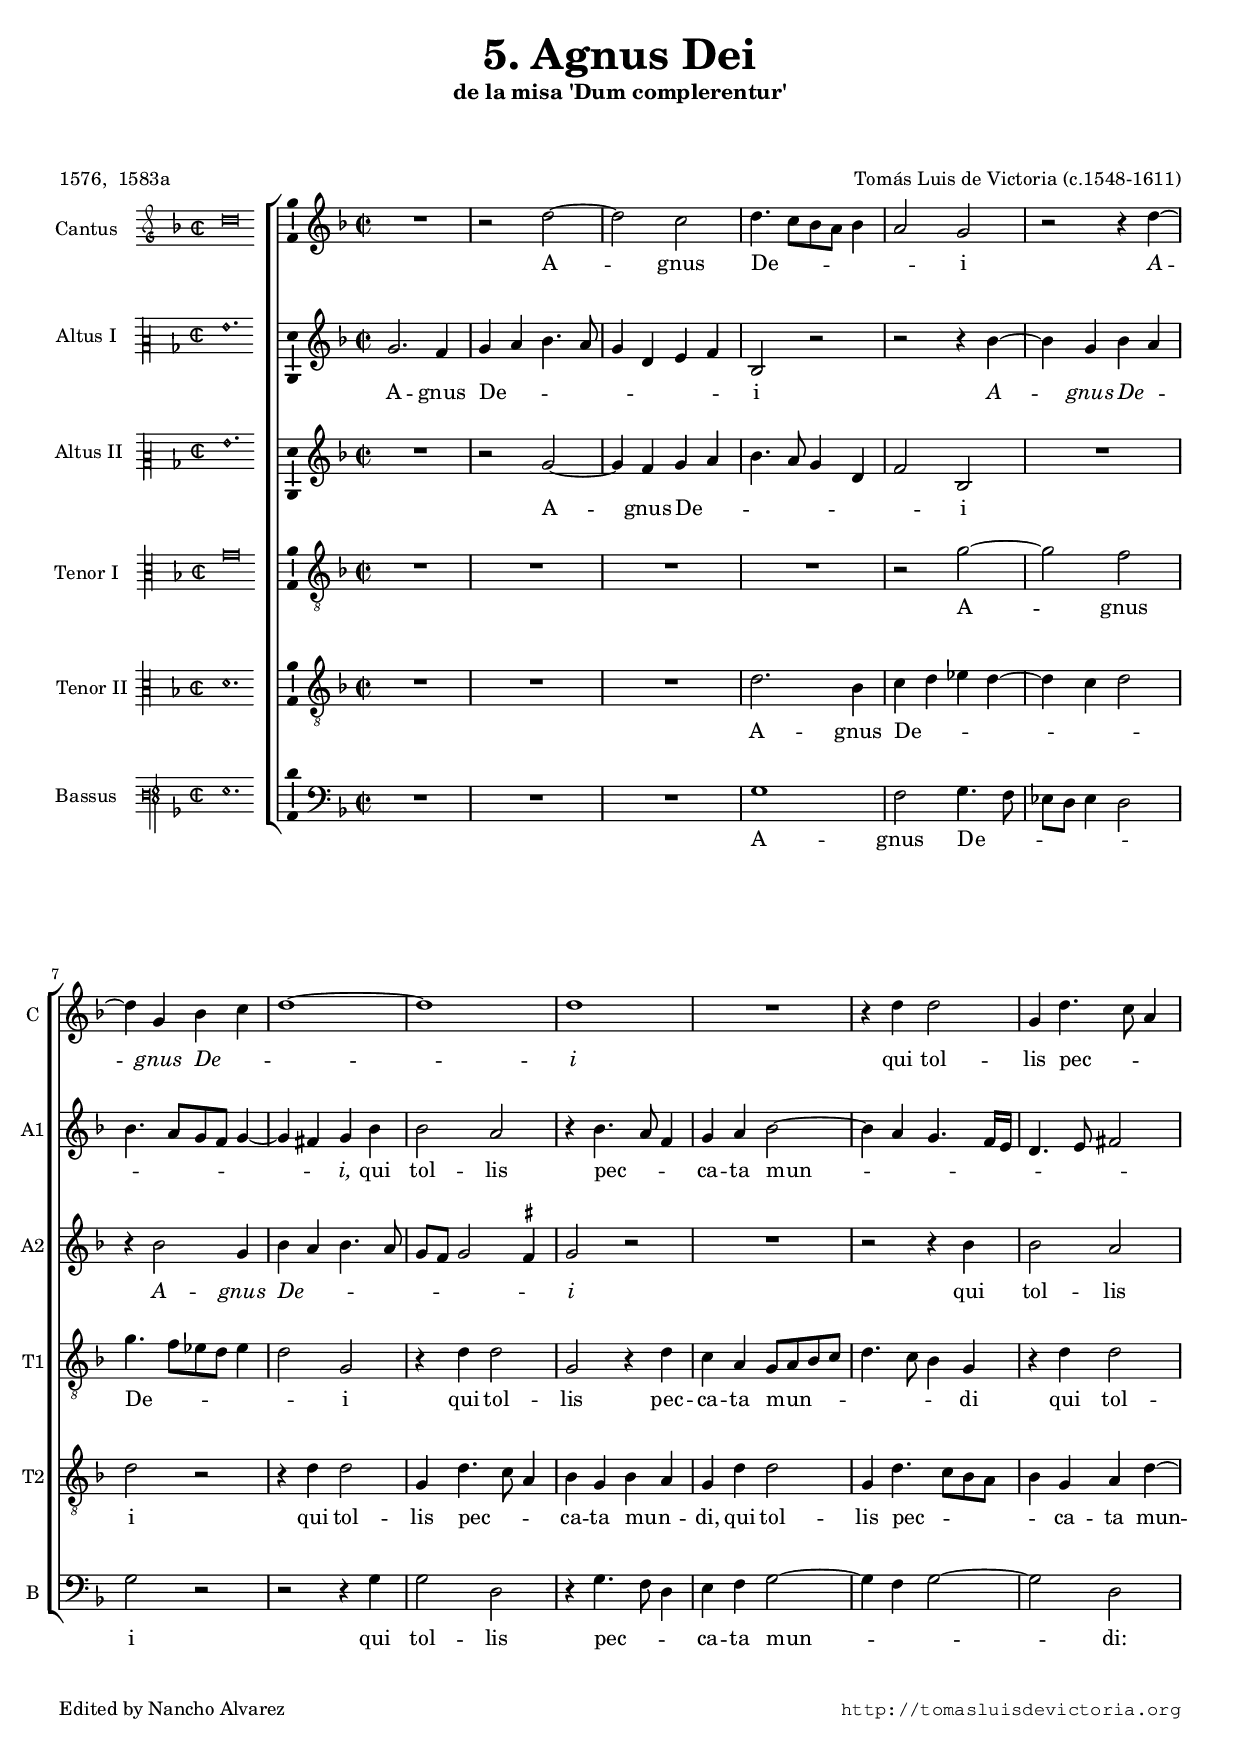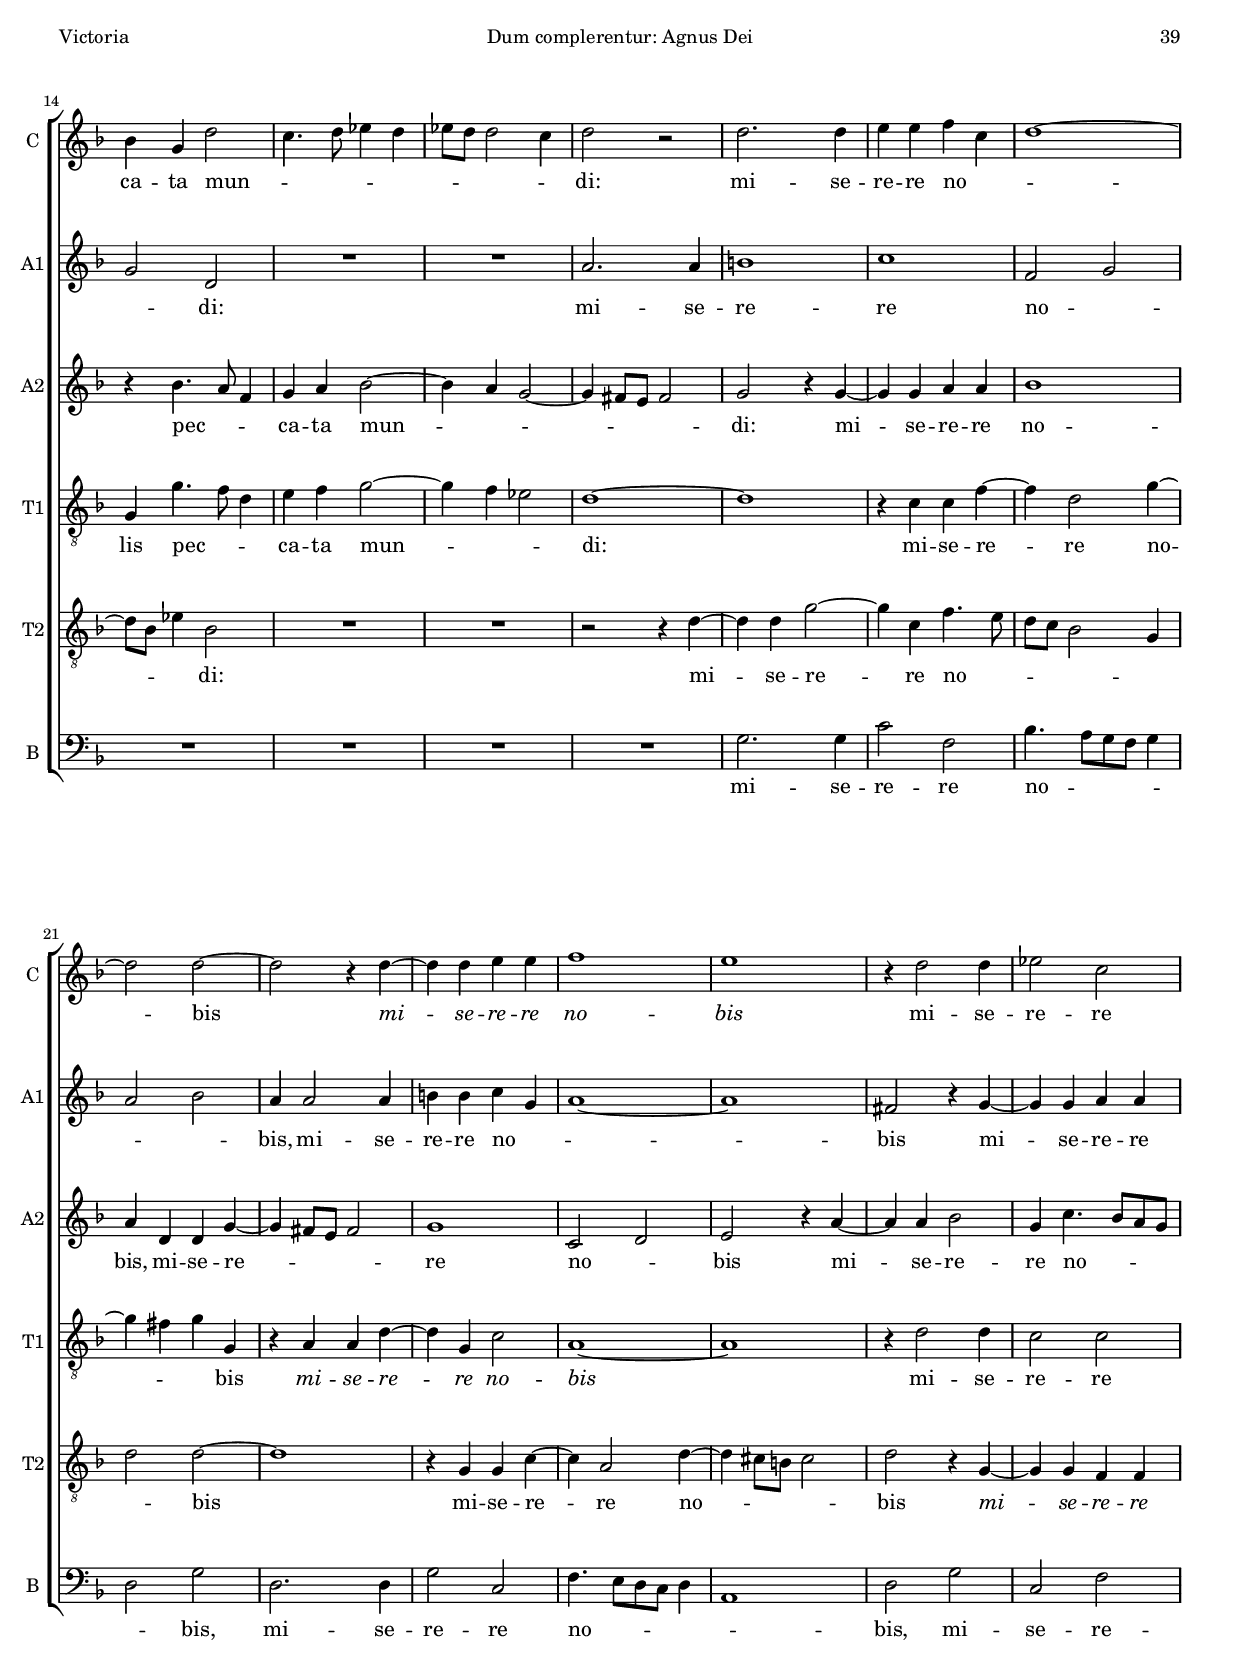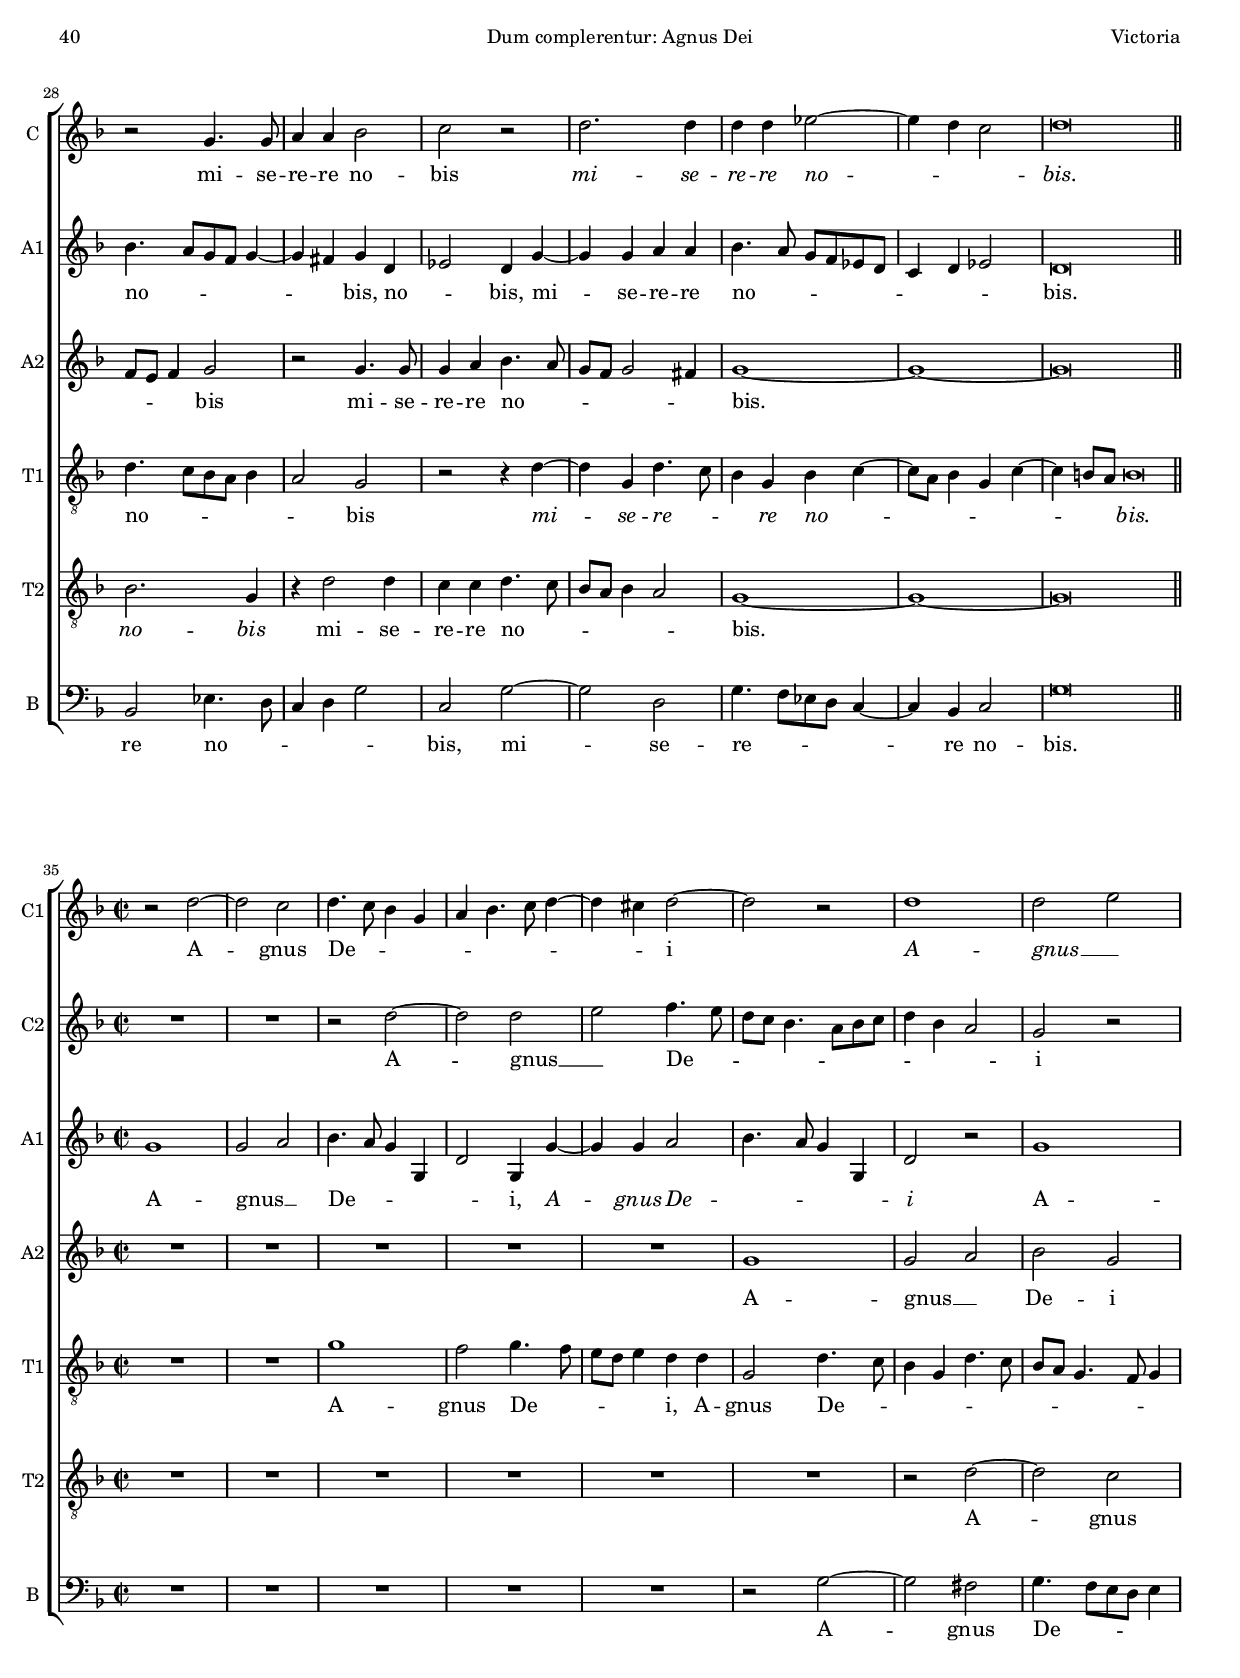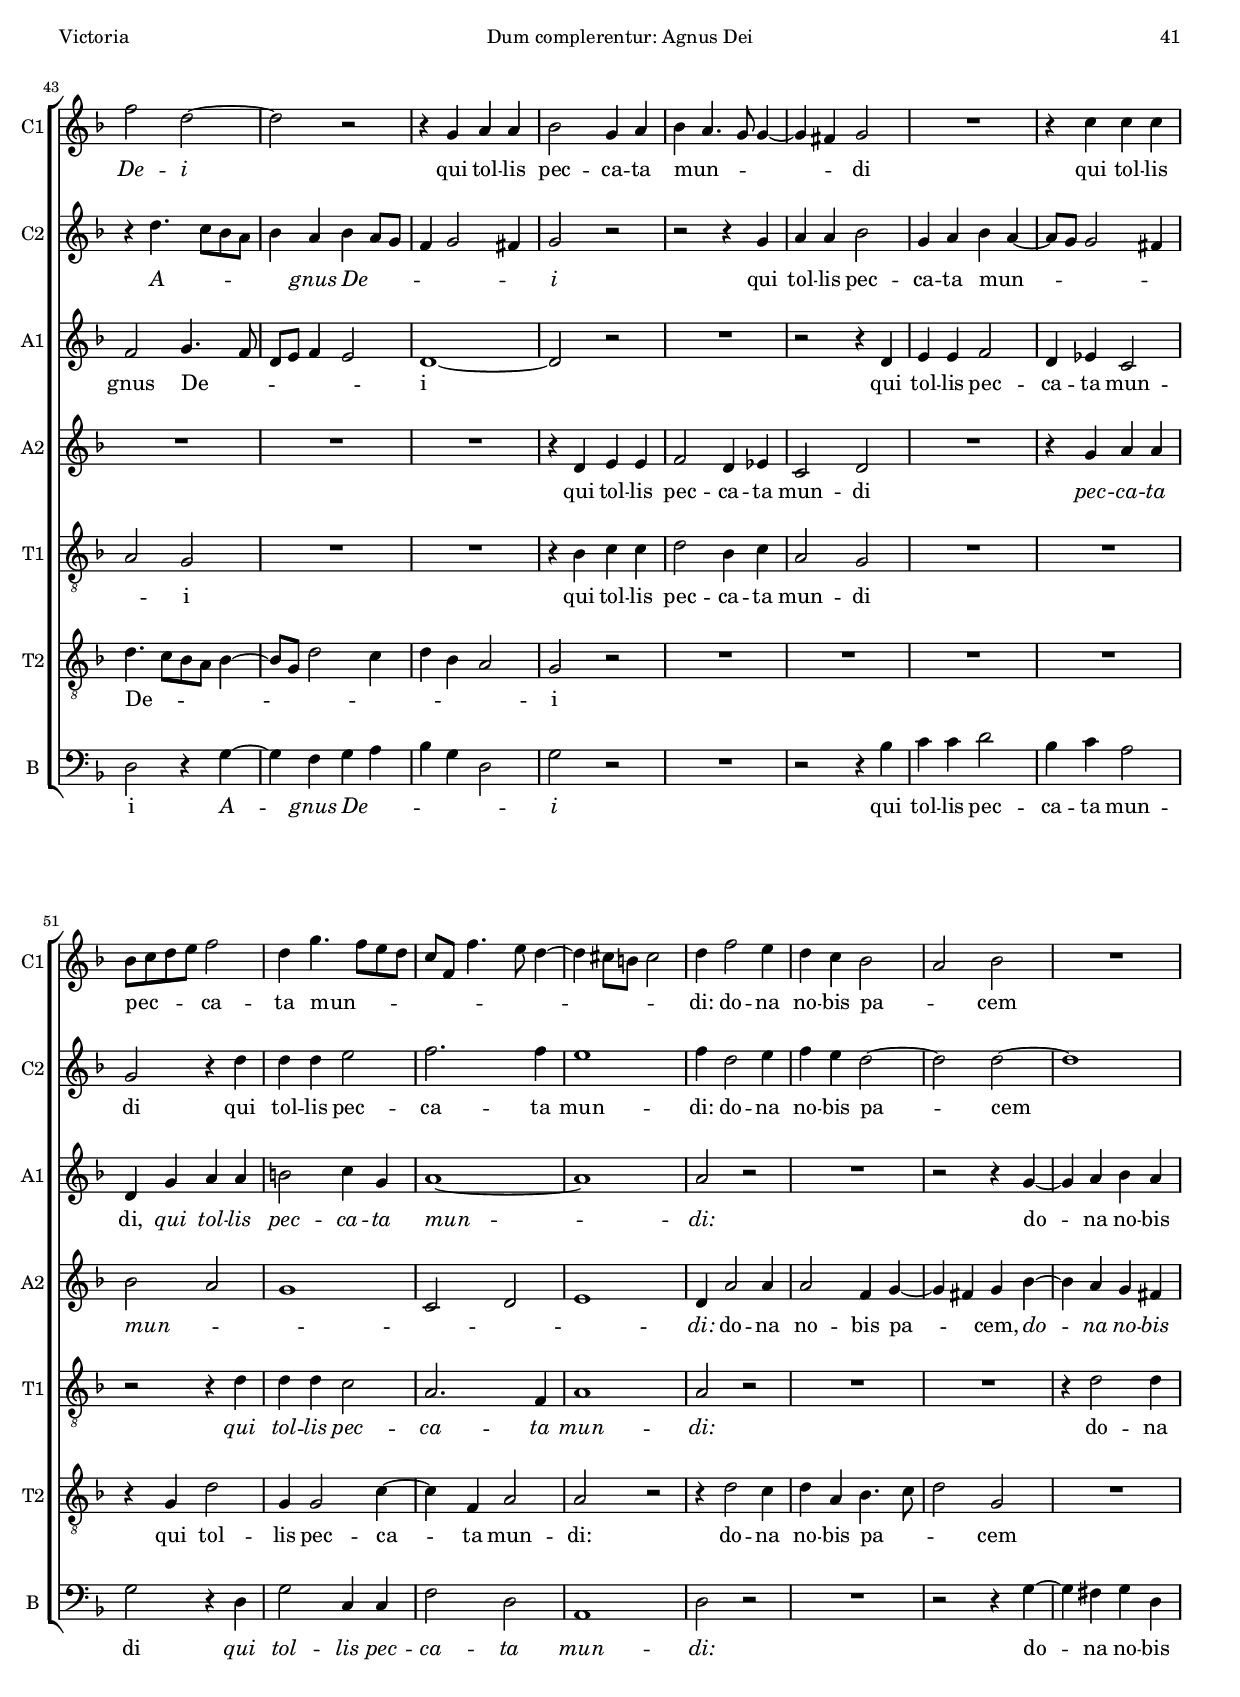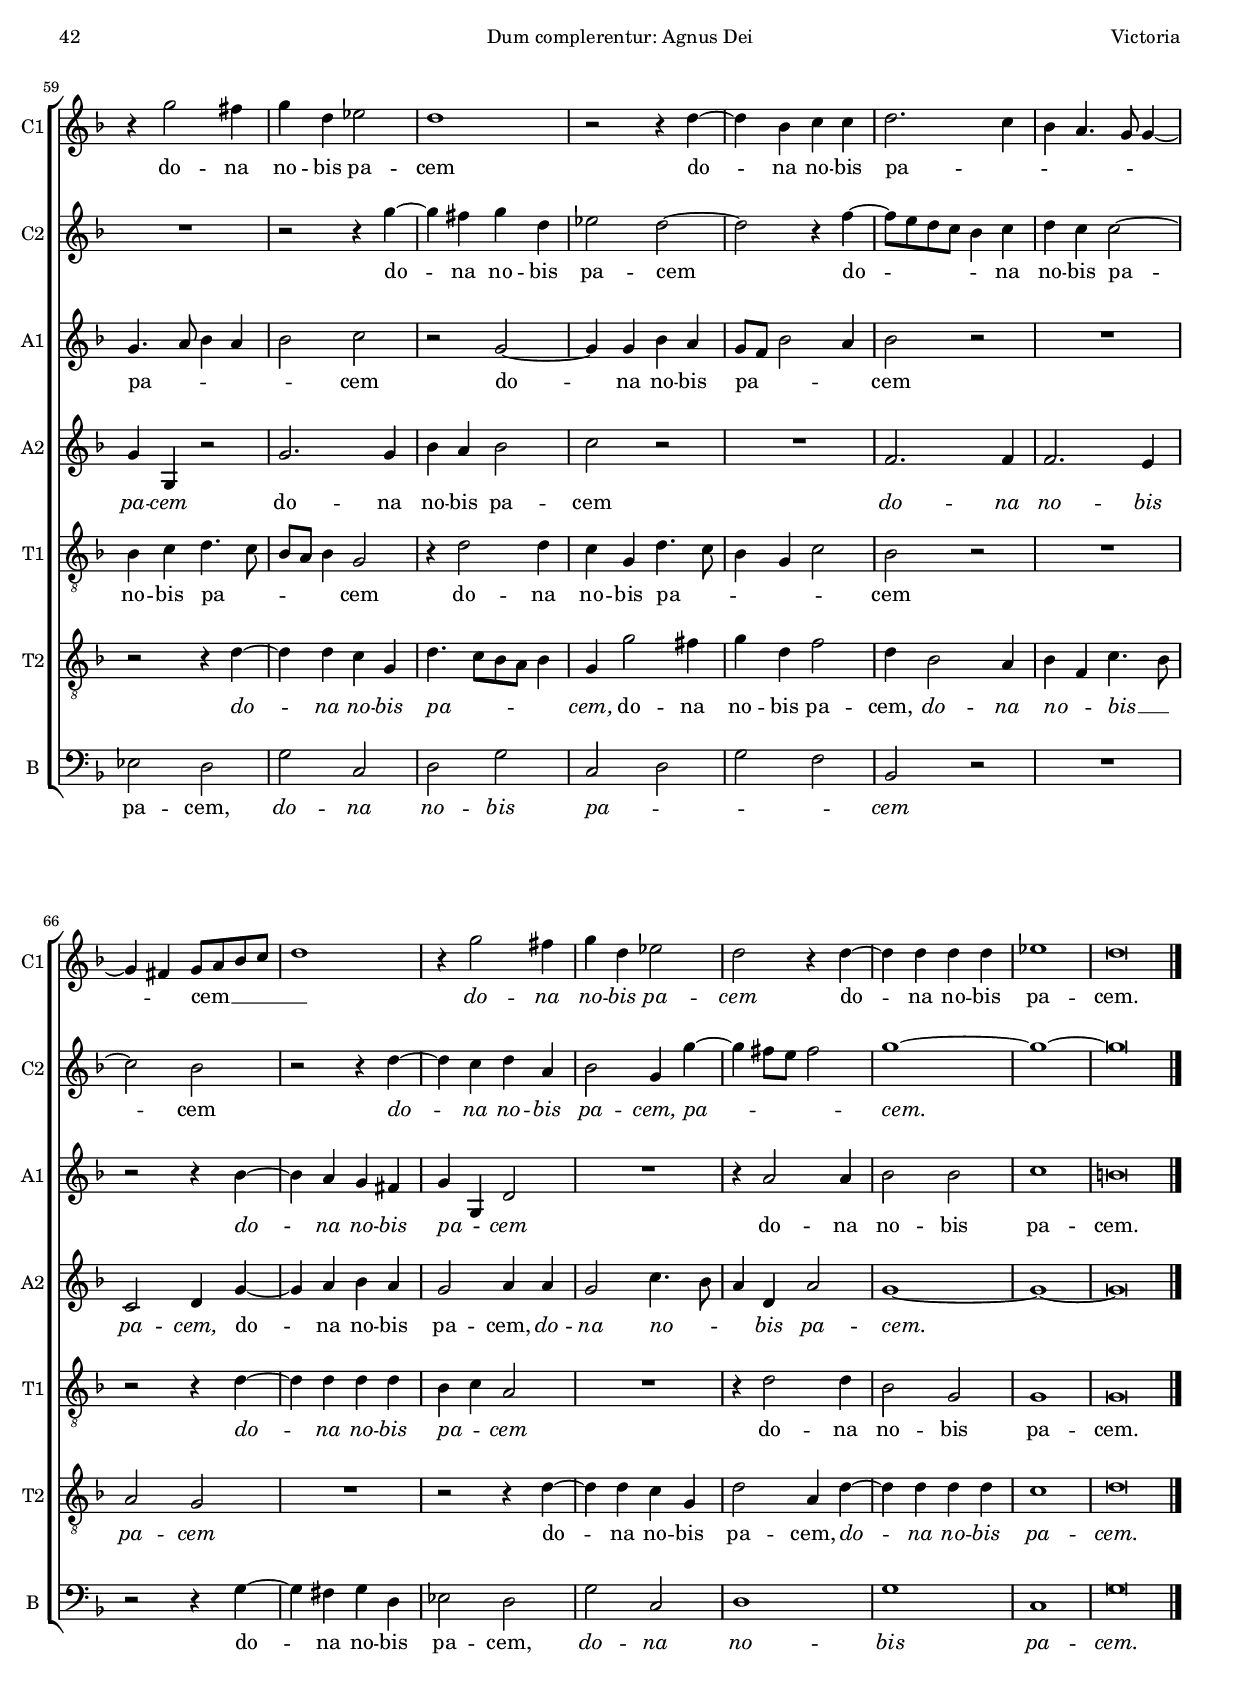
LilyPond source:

\version "2.18.0"

#(set-default-paper-size "a4")
#(set-global-staff-size 16.5)
#(ly:set-option 'point-and-click #f)
%mobile -s12.8 -i2.6 -m7 -gira

ss=\once \set suggestAccidentals = ##t
cresc=\markup{\italic "cresc."}
dim=\markup{\italic "dim."}
rit=\markup{\italic "rit."}
italicas=\override LyricText.font-shape = #'italic
rectas=\override LyricText.font-shape = #'upright
incipitwidth=20
mtempo={\tempo 4 = 100}
mtempob={\tempo 4 = 50}
mt=#(define-music-function (parser location offset) (number?) ; move lyric text
      #{ \once \override LyricText.X-offset = -$offset #})

htitle="Dum complerentur: Agnus Dei"
hcomposer="Victoria"

\header {
	title=\markup{\larger \larger \larger "5. Agnus Dei" }
	subtitle="de la misa 'Dum complerentur'"
	subsubtitle=\markup{\null \vspace #2 }
	composer="Tomás Luis de Victoria (c.1548-1611)"
        pdfauthor=\composer
	poet="1576,  1583a"
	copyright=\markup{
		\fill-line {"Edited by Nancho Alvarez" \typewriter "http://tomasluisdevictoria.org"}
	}
	%tagline=""
}


global={
  	\override Score.TimeSignature.break-visibility = #end-of-line-invisible
        \key f \major \time 2/2 \skip 1*34 \bar "||" \break
	\time 2/2
	\skip 1*39 \bar "|."
}

cantus={
	R1*4/4 |
	r2 d'' ~ |
	d'' c'' |
	d''4.  c''8[ bes' a'] bes'4 |
%5
	a'2 g' |
	r r4 d'' ~ |
	d'' g' bes' c'' |
	d''1 ~ |
	d'' |
%10
	d'' |
	R1*4/4 |
	r4 d'' d''2 |
	g'4 d''4. c''8 a'4 |
	bes' g' d''2 |
%15
	c''4. d''8 ees''4 d'' |
	ees''8 d'' d''2 c''4 |
	d''2 r |
	d''2. d''4 |
	e'' e'' f'' c'' |
%20
	d''1 ~ |
	d''2 d'' ~ |
	d'' r4 d'' ~ |
	d'' d'' e'' e'' |
	f''1 |
%25
	e'' |
	r4 d''2 d''4 |
	ees''2 c'' |
	r g'4. g'8 |
	a'4 a' bes'2 |
%30
	c'' r |
	d''2. d''4 |
	d'' d'' ees''2 ~ |
	ees''4 d'' c''2 |
	d''\breve*1/2
%35
	\set Staff.shortInstrumentName="C1"
	r2 d'' ~ |
	d'' c'' |
	d''4. c''8 bes'4 g' |
	a' bes'4. c''8 d''4 ~ |
	d'' cis'' d''2 ~ |
%40
	d'' r |
	d''1 |
	d''2 e'' |
	f'' d'' ~ |
	d'' r |
%45
	r4 g' a' a' |
	bes'2 g'4 a' |
	bes' a'4. g'8 g'4 ~ |
	g' fis' g'2 |
	R1*4/4 |
%50
	r4 c'' c'' c'' |
	bes'8 c'' d'' e'' f''2 |
	d''4 g''4. f''8 e'' d'' |
	c'' f' f''4. e''8 d''4 ~ |
	d'' cis''8 b' cis''2 |
%55
	d''4 f''2 e''4 |
	d'' c'' bes'2 |
	a' bes' |
	R1*4/4 |
	r4 g''2 fis''4 |
%60
	g'' d'' ees''2 |
	d''1 |
	r2 r4 d'' ~ |
	d'' bes' c'' c'' |
	d''2. c''4 |
%65
	bes' a'4. g'8 g'4 ~ |
	g' fis' g'8 a' bes' c'' |
	d''1 |
	r4 g''2 fis''4 |
	g'' d'' ees''2 |
%70
	d'' r4 d'' ~ |
	d'' d'' d'' d'' |
	ees''1 |
	d''\breve*1/2
}

cantusdos={
	R1*4/4 |
	R1*4/4 |
	R1*4/4 |
	R1*4/4 |
%5
	R1*4/4 |
	R1*4/4 |
	R1*4/4 |
	R1*4/4 |
	R1*4/4 |
%10
	R1*4/4 |
	R1*4/4 |
	R1*4/4 |
	R1*4/4 |
	R1*4/4 |
%15
	R1*4/4 |
	R1*4/4 |
	R1*4/4 |
	R1*4/4 |
	R1*4/4 |
%20
	R1*4/4 |
	R1*4/4 |
	R1*4/4 |
	R1*4/4 |
	R1*4/4 |
%25
	R1*4/4 |
	R1*4/4 |
	R1*4/4 |
	R1*4/4 |
	R1*4/4 |
%30
	R1*4/4 |
	R1*4/4 |
	R1*4/4 |
	R1*4/4 |
	R1*4/4 |
%35
	R1*4/4 |
	R1*4/4 |
	r2 d'' ~ |
	d'' d'' |
	e'' f''4. e''8 |
%40
	d'' c'' bes'4. a'8 bes' c'' |
	d''4 bes' a'2 |
	g' r |
	r4 d''4. c''8 bes' a' |
	bes'4 a' bes' a'8 g' |
%45
	f'4 g'2 fis'4 |
	g'2 r |
	r r4 g' |
	a' a' bes'2 |
	g'4 a' bes' a' ~ |
%50
	a'8 g' g'2 fis'4 |
	g'2 r4 d'' |
	d'' d'' e''2 |
	f''2. f''4 |
	e''1 |
%55
	f''4 d''2 e''4 |
	f'' e'' d''2 ~ |
	d'' d'' ~ |
	d''1 |
	R1*4/4 |
%60
	r2 r4 g'' ~ |
	g'' fis'' g'' d'' |
	ees''2 d'' ~ |
	d'' r4 f'' ~ |
	f''8 e'' d'' c'' bes'4 c'' |
%65
	d'' c'' c''2 ~ |
	c'' bes' |
	r r4 d'' ~ |
	d'' c'' d'' a' |
	bes'2 g'4 g'' ~ |
%70
	g'' fis''8 e'' fis''2 |
	g''1 ~ |
	g'' ~ |
	g''\breve*1/2
}

altus={
	g'2. f'4 |
	g' a' bes'4. a'8 |
	g'4 d' e' f' |
	bes2 r |
%5
	r r4 bes' ~ |
	bes' g' bes' a' |
	bes'4.  a'8[ g' f'] g'4 ~ |
	g' fis' g' bes' |
	bes'2 a' |
%10
	r4 bes'4. a'8 f'4 |
	g' a' bes'2 ~ |
	bes'4 a' g'4. f'16 e' |
	d'4. e'8 fis'2 |
	g' d' |
%15
	R1*4/4 |
	R1*4/4 |
	a'2. a'4 |
	b'1 |
	c'' |
%20
	f'2 g' |
	a' bes' |
	a'4 a'2 a'4 |
	b' b' c'' g' |
	a'1 ~ |
%25
	a' |
	fis'2 r4 g' ~ |
	g' g' a' a' |
	bes'4.  a'8[ g' f'] g'4 ~ |
	g' fis' g' d' |
%30
	ees'2 d'4 g' ~ |
	g' g' a' a' |
	bes'4. a'8 g' f' ees' d' |
	c'4 d' ees'2 |
	d'\breve*1/2
%35
	g'1 |
	g'2 a' |
	bes'4. a'8 g'4 g |
	d'2 g4 g' ~ |
	g' g' a'2 |
%40
	bes'4. a'8 g'4 g |
	d'2 r |
	g'1 |
	f'2 g'4. f'8 |
	d' e' f'4 e'2 |
%45
	d'1 ~ |
	d'2 r |
	R1*4/4 |
	r2 r4 d' |
	e' e' f'2 |
%50
	d'4 ees' c'2 |
	d'4 g' a' a' |
	b'2 c''4 g' |
	a'1 ~ |
	a' |
%55
	a'2 r |
	R1*4/4 |
	r2 r4 g' ~ |
	g' a' bes' a' |
	g'4. a'8 bes'4 a' |
%60
	bes'2 c'' |
	r g' ~ |
	g'4 g' bes' a' |
	g'8 f' bes'2 a'4 |
	bes'2 r |
%65
	R1*4/4 |
	r2 r4 bes' ~ |
	bes' a' g' fis' |
	g' g d'2 |
	R1*4/4 |
%70
	r4 a'2 a'4 |
	bes'2 bes' |
	c''1 |
	b'\breve*1/2
}

altusdos={
	R1*4/4 |
	r2 g' ~ |
	g'4 f' g' a' |
	bes'4. a'8 g'4 d' |
%5
	f'2 bes |
	R1*4/4 |
	r4 bes'2 g'4 |
	bes' a' bes'4. a'8 |
	g' f' g'2 \ss fis'4 |
%10
	g'2 r |
	R1*4/4 |
	r2 r4 bes' |
	bes'2 a' |
	r4 bes'4. a'8 f'4 |
%15
	g' a' bes'2 ~ |
	bes'4 a' g'2 ~ |
	g'4 fis'8 e' fis'2 |
	g' r4 g' ~ |
	g' g' a' a' |
%20
	bes'1 |
	a'4 d' d' g' ~ |
	g' fis'8 e' fis'2 |
	g'1 |
	c'2 d' |
%25
	e' r4 a' ~ |
	a' a' bes'2 |
	g'4 c''4. bes'8 a' g' |
	f' e' f'4 g'2 |
	r g'4. g'8 |
%30
	g'4 a' bes'4. a'8 |
	g' f' g'2 fis'4 |
	g'1 ~ |
	g' ~ |
	g'\breve*1/2
%35
	R1*4/4 |
	R1*4/4 |
	R1*4/4 |
	R1*4/4 |
	R1*4/4 |
%40
	g'1 |
	g'2 a' |
	bes' g' |
	R1*4/4 |
	R1*4/4 |
%45
	R1*4/4 |
	r4 d' e' e' |
	f'2 d'4 ees' |
	c'2 d' |
	R1*4/4 |
%50
	r4 g' a' a' |
	bes'2 a' |
	g'1 |
	c'2 d' |
	e'1 |
%55
	d'4 a'2 a'4 |
	a'2 f'4 g' ~ |
	g' fis' g' bes' ~ |
	bes' a' g' fis' |
	g' g r2 |
%60
	g'2. g'4 |
	bes' a' bes'2 |
	c'' r |
	R1*4/4 |
	f'2. f'4 |
%65
	f'2. e'4 |
	c'2 d'4 g' ~ |
	g' a' bes' a' |
	g'2 a'4 a' |
	g'2 c''4. bes'8 |
%70
	a'4 d' a'2 |
	g'1 ~ |
	g' ~ |
	g'\breve*1/2
}

tenor={
	R1*4/4 |
	R1*4/4 |
	R1*4/4 |
	R1*4/4 |
%5
	r2 g' ~ |
	g' f' |
	g'4.  f'8[ ees' d'] ees'4 |
	d'2 g |
	r4 d' d'2 |
%10
	g r4 d' |
	c' a g8 a bes c' |
	d'4. c'8 bes4 g |
	r d' d'2 |
	g4 g'4. f'8 d'4 |
%15
	e' f' g'2 ~ |
	g'4 f' ees'2 |
	d'1 ~ |
	d' |
	r4 c' c' f' ~ |
%20
	f' d'2 g'4 ~ |
	g' fis' g' g |
	r a a d' ~ |
	d' g c'2 |
	a1 ~ |
%25
	a |
	r4 d'2 d'4 |
	c'2 c' |
	d'4.  c'8[ bes a] bes4 |
	a2 g |
%30
	r r4 d' ~ |
	d' g d'4. c'8 |
	bes4 g bes c' ~ |
	c'8 a bes4 g c' ~ |
	c' b8 a \mtempob b\breve*1/4
	\mtempo
%35
	R1*4/4 |
	R1*4/4 |
	g'1 |
	f'2 g'4. f'8 |
	e' d' e'4 d' d' |
%40
	g2 d'4. c'8 |
	bes4 g d'4. c'8 |
	bes a g4. f8 g4 |
	a2 g |
	R1*4/4 |
%45
	R1*4/4 |
	r4 bes c' c' |
	d'2 bes4 c' |
	a2 g |
	R1*4/4 |
%50
	R1*4/4 |
	r2 r4 d' |
	d' d' c'2 |
	a2. f4 |
	a1 |
%55
	a2 r |
	R1*4/4 |
	R1*4/4 |
	r4 d'2 d'4 |
	bes c' d'4. c'8 |
%60
	bes a bes4 g2 |
	r4 d'2 d'4 |
	c' g d'4. c'8 |
	bes4 g c'2 |
	bes r |
%65
	R1*4/4 |
	r2 r4 d' ~ |
	d' d' d' d' |
	bes c' a2 |
	R1*4/4 |
%70
	r4 d'2 d'4 |
	bes2 g |
	g1 |
	g\breve*1/2
}

tenordos={
	R1*4/4 |
	R1*4/4 |
	R1*4/4 |
	d'2. bes4 |
%5
	c' d' ees' d' ~ |
	d' c' d'2 |
	d' r |
	r4 d' d'2 |
	g4 d'4. c'8 a4 |
%10
	bes g bes a |
	g d' d'2 |
	g4 d'4. c'8 bes a |
	bes4 g a d' ~ |
	d'8 bes ees'4 bes2 |
%15
	R1*4/4 |
	R1*4/4 |
	r2 r4 d' ~ |
	d' d' g'2 ~ |
	g'4 c' f'4. e'8 |
%20
	d' c' bes2 g4 |
	d'2 d' ~ |
	d'1 |
	r4 g g c' ~ |
	c' a2 d'4 ~ |
%25
	d' cis'8 b cis'2 |
	d' r4 g ~ |
	g g f f |
	bes2. g4 |
	r d'2 d'4 |
%30
	c' c' d'4. c'8 |
	bes a bes4 a2 |
	g1 ~ |
	g ~ |
	g\breve*1/2
%35
	R1*4/4 |
	R1*4/4 |
	R1*4/4 |
	R1*4/4 |
	R1*4/4 |
%40
	R1*4/4 |
	r2 d' ~ |
	d' c' |
	d'4.  c'8[ bes a] bes4 ~ |
	bes8 g d'2 c'4 |
%45
	d' bes a2 |
	g r |
	R1*4/4 |
	R1*4/4 |
	R1*4/4 |
%50
	R1*4/4 |
	r4 g d'2 |
	g4 g2 c'4 ~ |
	c' f a2 |
	a r |
%55
	r4 d'2 c'4 |
	d' a bes4. c'8 |
	d'2 g |
	R1*4/4 |
	r2 r4 d' ~ |
%60
	d' d' c' g |
	d'4.  c'8[ bes a] bes4 |
	g g'2 fis'4 |
	g' d' f'2 |
	d'4 bes2 a4 |
%65
	bes f c'4. bes8 |
	a2 g |
	R1*4/4 |
	r2 r4 d' ~ |
	d' d' c' g |
%70
	d'2 a4 d' ~ |
	d' d' d' d' |
	c'1 |
	d'\breve*1/2
}

bassus={
	R1*4/4 |
	R1*4/4 |
	R1*4/4 |
	g1 |
%5
	f2 g4. f8 |
	ees d ees4 d2 |
	g r |
	r r4 g |
	g2 d |
%10
	r4 g4. f8 d4 |
	e f g2 ~ |
	g4 f g2 ~ |
	g d |
	R1*4/4 |
%15
	R1*4/4 |
	R1*4/4 |
	R1*4/4 |
	g2. g4 |
	c'2 f |
%20
	bes4.  a8[ g f] g4 |
	d2 g |
	d2. d4 |
	g2 c |
	f4.  e8[ d c] d4 |
%25
	a,1 |
	d2 g |
	c f |
	bes, ees4. d8 |
	c4 d g2 |
%30
	c g ~ |
	g d |
	g4.  f8[ ees d] c4 ~ |
	c bes, c2 |
	g\breve*1/2
%35
	R1*4/4 |
	R1*4/4 |
	R1*4/4 |
	R1*4/4 |
	R1*4/4 |
%40
	r2 g ~ |
	g fis |
	g4.  f8[ e d] e4 |
	d2 r4 g ~ |
	g f g a |
%45
	bes g d2 |
	g r |
	R1*4/4 |
	r2 r4 bes |
	c' c' d'2 |
%50
	bes4 c' a2 |
	g r4 d |
	g2 c4 c |
	f2 d |
	a,1 |
%55
	d2 r |
	R1*4/4 |
	r2 r4 g ~ |
	g fis g d |
	ees2 d |
%60
	g c |
	d g |
	c d |
	g f |
	bes, r |
%65
	R1*4/4 |
	r2 r4 g ~ |
	g fis g d |
	ees2 d |
	g c |
%70
	d1 |
	g |
	c |
	g\breve*1/2 
}

textocantus=\lyricmode{
A -- _ gnus De -- _ _ _ _ _ i
\italicas
A -- _ gnus De -- _ _ _ i
\rectas
qui tol -- lis pec -- _ _ ca -- ta mun -- _ _ _ _ _ _ _ _ di:
mi -- se -- re -- re no -- _ _ _ bis _
\italicas
mi -- _ se -- re -- re no -- bis
\rectas
mi -- se -- re -- re
mi -- se -- re -- re no -- bis
\italicas
mi -- se -- re -- re no -- _ _ _ bis.
\rectas
A -- _ gnus De -- _ _ _ _ _ _ _ _ _ i _
\italicas
A -- gnus __ _ De -- i _
\rectas
qui tol -- lis pec -- ca -- ta mun -- _ _ _ _ _ di
qui tol -- lis pec -- _ _ _ ca -- ta mun -- _ _ _ _ _ _ _ _ _ _ _ _ di:
do -- na no -- bis pa -- _ cem
do -- na no -- bis pa -- cem
do -- _ na no -- bis pa -- _ _ _ _ _ _ _ cem __ _ _ _ _ 
\italicas
do -- na no -- bis pa -- cem
\rectas
do -- _ na no -- bis pa -- cem.
}

textocantusdos=\lyricmode{
A -- _ gnus __ _ De -- _ _ _ _ _ _ _ _ _ _ i
\italicas
A -- _ _ _ _ gnus De -- _ _ _ _ _ i
\rectas
qui tol -- lis pec -- ca -- ta mun -- _ _ _ _ _ di
qui tol -- lis pec -- ca -- ta mun -- di:
do -- na no -- bis pa -- _ cem _
do -- _ na no -- bis pa -- cem _
do -- _ _ _ _ _ na no -- bis pa -- _ cem
\italicas
do -- _ na no -- bis pa -- cem, 
pa -- _ _ _ _ cem. _ _ 
}

textoaltus=\lyricmode{
A -- gnus De -- _ _ _ _ _ _ _ i
\italicas
A -- _ gnus De -- _ _ _ _ _ _ _ _ i,
\rectas
qui tol -- lis pec -- _ _ ca -- ta mun -- _ _ _ _ _ _ _ _ _ di:
mi -- se -- re -- re no -- _ _ _ bis,
mi -- se -- re -- re no -- _ _ _ bis
mi -- _ se -- re -- re no -- _ _ _ _ _ _ bis,
no -- _ bis,
mi -- _ se -- re -- re no -- _ _ _ _ _ _ _ _ bis.
A -- gnus __ _ De -- _ _ _ _ i,
\italicas
A -- _ gnus De -- _ _ _ _ i
\rectas
A -- gnus De -- _ _ _ _ _ i _
qui tol -- lis pec -- ca -- ta mun -- di,
\italicas
qui tol -- lis pec -- ca -- ta mun -- _ di:
\rectas
do -- _ na no -- bis pa -- _ _ _ _ cem
do -- _ na no -- bis pa -- _ _ _ cem
\italicas
do -- _ na no -- bis pa -- _ cem
\rectas
do -- na no -- bis pa -- cem.
}


textoaltusdos=\lyricmode{
A -- _ gnus De -- _ _ _ _ _ _ i
\italicas
A -- gnus De -- _ _ _ _ _ _ _ i
\rectas
qui tol -- lis pec -- _ _ ca -- ta mun -- _ _ _ _ _ _ _ di:
mi -- _ se -- re -- re no -- bis,
mi -- se -- re -- _ _ _ _ re
no -- _ bis
mi -- _ se -- re -- re no -- _ _ _ _ _ _ bis
mi -- se -- re -- re no -- _ _ _ _ _ bis. _ _ 
A -- gnus __ _ De -- i
qui tol -- lis pec -- ca -- ta mun -- di
\italicas
pec -- ca -- ta mun -- _ _ _ _ _ di:
\rectas
do -- na no -- bis pa -- _ _ cem,
\italicas
do -- _ na no -- bis pa -- cem
\rectas
do -- na no -- bis pa -- cem
\italicas
do -- na no -- bis pa -- cem,
\rectas
do -- _ na no -- bis pa -- cem,
\italicas
do -- na no -- _ _ bis pa -- cem. _ _ 
}

textotenor=\lyricmode{
A -- _ gnus De -- _ _ _ _ _ i
qui tol -- lis pec -- ca -- ta mun -- _ _ _ _ _ _ di
qui tol -- lis pec -- _ _ ca -- ta mun -- _ _ _ di: _
mi -- se -- re -- _ re no -- _ _ _ bis
\italicas
mi -- se -- re -- _ re no -- bis _
\rectas
mi -- se -- re -- re no -- _ _ _ _ _ bis
\italicas
mi -- _ se -- re -- _ _ re no -- _ _ _ _ _ _ _ _ _ bis.
\rectas
A -- gnus De -- _ _ _ _ i,
A -- gnus De -- _ _ _ _ _ _ _ _ _ _ _ i
qui tol -- lis pec -- ca -- ta mun -- di
\italicas
qui tol -- lis pec -- ca -- ta mun -- di:
\rectas
do -- na no -- bis pa -- _ _ _ _ cem
do -- na no -- bis pa -- _ _ _ _ cem
\italicas
do -- _ na no -- bis pa -- _ cem
\rectas
do -- na no -- bis pa -- cem.
}

textotenordos=\lyricmode{
A -- gnus De -- _ _ _ _ _ _ i
qui tol -- lis pec -- _ _ ca -- ta mun -- _ di,
qui tol -- lis pec -- _ _ _ _ ca -- ta \mt #1 mun -- _ _ _ di:
mi -- _ se -- re -- _ re no -- _ _ _ _ _ _ bis _
mi -- se -- re -- _ re no -- _ _ _ _ bis
\italicas
mi -- _ se -- re -- re no -- bis
\rectas
mi -- se -- re -- re no -- _ _ _ _ _ bis. _ _ 
A -- _ gnus De -- _ _ _ _ _ _ _ _ _ _ _ i
qui tol -- lis pec -- ca -- _ ta mun -- di:
do -- na no -- bis pa -- _ _ cem
\italicas
do -- _ na no -- bis pa -- _ _ _ _ cem,
\rectas
do -- na no -- bis pa -- cem,
\italicas
do -- na no -- _ bis __ _ pa -- cem
\rectas
do -- _ na no -- bis pa -- cem, 
\italicas
do -- _ na no -- bis pa -- cem.
}

textobassus=\lyricmode{
A -- gnus De -- _ _ _ _ _ i
qui tol -- lis pec -- _ _ ca -- ta mun -- _ _ _ _ di:
mi -- se -- re -- re no -- _ _ _ _ _ bis,
mi -- se -- re -- re no -- _ _ _ _ _ bis,
mi -- se -- re -- re no -- _ _ _ _ bis,
mi -- _ se -- re -- _ _ _ _ _ re no -- bis.
A -- _ gnus De -- _ _ _ _ i
\italicas
A -- _ gnus De -- _ _ _ _ i
\rectas
qui tol -- lis pec -- ca -- ta mun -- di
\italicas
qui tol -- lis pec -- ca -- ta mun -- di:
\rectas
do -- _ na no -- bis pa -- cem,
\italicas
do -- na no -- bis pa -- _ _ _ cem
\rectas
do -- _ na no -- bis pa -- cem,
\italicas
do -- na no -- bis pa -- cem.
}



incipitcantus=\markup{
        \score{
                { 
                \set Staff.instrumentName="Cantus   "
                \override NoteHead.style = #'neomensural
                \override Staff.TimeSignature.style = #'neomensural
                \cadenzaOn 
                \clef "petrucci-g"
                \key f \major
                \time 2/2
                d''\breve
                } 

        \layout { line-width=\incipitwidth indent = 0 }
        }
}

incipitaltus=\markup{
        \score{
                { 
                \set Staff.instrumentName="Altus I   "
                \override NoteHead.style = #'neomensural 
                \override Staff.TimeSignature.style = #'neomensural
                \cadenzaOn 
                \clef "petrucci-c2"
                \key f \major
                \time 2/2
                g'1.
                } 
        \layout { line-width=\incipitwidth indent = 0 }
        }
}

incipitaltusdos=\markup{
        \score{
                { 
                \set Staff.instrumentName="Altus II  "
                \override NoteHead.style = #'neomensural 
                \override Staff.TimeSignature.style = #'neomensural
                \cadenzaOn 
                \clef "petrucci-c2"
                \key f \major
                \time 2/2
                g'1.
                } 
        \layout { line-width=\incipitwidth indent = 0 }
        }
}


incipittenor=\markup{
        \score{
                { 
                \set Staff.instrumentName="Tenor I   "
                \override NoteHead.style = #'neomensural 
                \override Staff.TimeSignature.style = #'neomensural
                \cadenzaOn
                \clef "petrucci-c3"
                \key f \major
                \time 2/2
                g'\breve
                } 
        \layout { line-width=\incipitwidth indent=0 }
        }
}

incipittenordos=\markup{
        \score{
                { 
                \set Staff.instrumentName="Tenor II "
                \override NoteHead.style = #'neomensural 
                \override Staff.TimeSignature.style = #'neomensural
                \cadenzaOn
                \clef "petrucci-c3"
                \key f \major
                \time 2/2
                d'1.
                } 
        \layout { line-width=\incipitwidth indent=0 }
        }
}

incipitbassus=\markup{
        \score{
                { 
                \set Staff.instrumentName="Bassus   "
                \override NoteHead.style = #'neomensural
                \override Staff.TimeSignature.style = #'neomensural
                \cadenzaOn 
                \clef "petrucci-f3"
                \key f \major
                \time 2/2
                g1.
                } 
        \layout { line-width=\incipitwidth indent = 0 }
        }
}

\score {\transpose c' c'{
\new ChoirStaff<<

        \new Staff <<\global
        \new Voice="v1" {
                \set Staff.shortInstrumentName="C "
                \set Staff.instrumentName=\incipitcantus
                \clef "treble"
                \cantus }
        \new Lyrics \lyricsto "v1" {\textocantus }
        >>

        \new Staff \with {\remove "Ambitus_engraver"}
        <<\global
        \new Voice="v7" {
                \set Staff.shortInstrumentName="C2"
                \set Staff.instrumentName=""
                \clef "treble"
                \cantusdos }
        \new Lyrics \lyricsto "v7" {\textocantusdos }
        >>

        \new Staff <<\global
        \new Voice="v2" {
                \set Staff.shortInstrumentName="A1"
                \set Staff.instrumentName=\incipitaltus
                \clef "treble"
                \altus }
        \new Lyrics \lyricsto "v2" {\textoaltus }
        >>
        
        \new Staff <<\global
        \new Voice="v5" {
                \set Staff.shortInstrumentName="A2"
                \set Staff.instrumentName=\incipitaltusdos
                \clef "treble"
                \altusdos }
        \new Lyrics \lyricsto "v5" {\textoaltusdos }
        >>
        
        \new Staff <<\global
        \new Voice="v3" {
                \set Staff.shortInstrumentName="T1"
                \set Staff.instrumentName=\incipittenor
                \clef "G_8"
                \tenor }
        \new Lyrics \lyricsto "v3" {\textotenor }
        >>
        
        \new Staff <<\global
        \new Voice="v6" {
                \set Staff.shortInstrumentName="T2"
                \set Staff.instrumentName=\incipittenordos
                \clef "G_8"
                \tenordos }
        \new Lyrics \lyricsto "v6" {\textotenordos }
        >>

        \new Staff <<\global
        \new Voice="v4" {
                \set Staff.shortInstrumentName="B "
                \set Staff.instrumentName=\incipitbassus
                \clef "bass"
                \bassus }
        \new Lyrics \lyricsto "v4" {\textobassus }
        >>        
>>

        } % transpose

\layout{ 
	\context {\Lyrics 
		\override VerticalAxisGroup.staff-affinity = #UP
		\override VerticalAxisGroup.nonstaff-relatedstaff-spacing =
			#'((basic-distance . 0) (minimum-distance . 0) (padding . 1))
		\override LyricText.font-size = #1.2
		\override LyricHyphen.minimum-distance = #0.5
	}
	\context {\Score 
		tempoHideNote = ##t
		\override BarNumber.padding = #2 
	}
	\context {\Voice 
		melismaBusyProperties = #'()
		%autoBeaming = ##f
	}
	\context {\Staff 
                \RemoveEmptyStaves
                \override VerticalAxisGroup.remove-first = ##t
		\override VerticalAxisGroup.staff-staff-spacing =
			#'((basic-distance . 11) (minimum-distance . 0) (padding . 1))
		\consists Ambitus_engraver 
		\override LigatureBracket.padding = #1
	}
}

%\midi { \mtempo }

}


\paper{
	evenHeaderMarkup=\markup  \fill-line { \fromproperty #'page:page-number-string \htitle \hcomposer }
	oddHeaderMarkup= \markup  \fill-line { \on-the-fly #not-first-page \hcomposer \on-the-fly #not-first-page \htitle \on-the-fly #not-first-page \fromproperty #'page:page-number-string }
	%system-count=20
	%page-count = 1
        %systems-per-page = 4
	ragged-last-bottom = ##f
	indent=3.7\cm
	system-system-spacing =
	#'((basic-distance . 20) (minimum-distance . 0) (padding . 5))
	top-system-spacing = % header
	#'((basic-distance . 10) (minimum-distance . 0) (padding . 0))
	last-bottom-spacing = % footer
	#'((basic-distance . 12) (minimum-distance . 0) (padding . 0))


first-page-number=38
oddHeaderMarkup=\markup \fill-line {\hcomposer \htitle \fromproperty #'page:page-number-string }
evenHeaderMarkup=\markup \fill-line {\on-the-fly #not-first-page \fromproperty #'page:page-number-string \on-the-fly #not-first-page \htitle \on-the-fly #not-first-page \hcomposer }
}